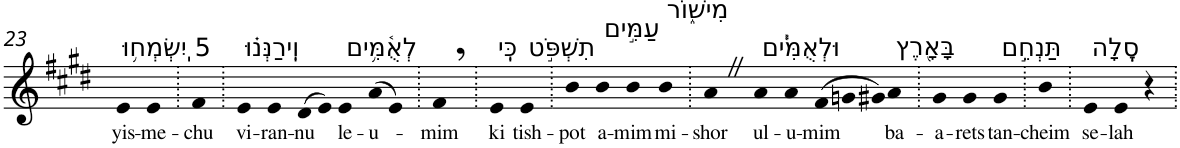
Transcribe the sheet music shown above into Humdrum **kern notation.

**kern	**text
*part1	*part1
*staff1	*staff1
*I"Piano	*
*I'Pno	*
!!LO:PB:g=z
*clefG2	*
*k[f#c#g#d#]	*
*E:	*
=23	=23
!LO:TX:a:t=5 יִֽשְׂמְח֥וּ	!
!	!LO:LY:b
4e	yis-
!	!LO:LY:b
4e	-me-
=24.	=24.
!	!LO:LY:b
4f#	-chu
=25.	=25.
!LO:TX:a:t=וִֽירַנְּנ֗וּ	!
!	!LO:LY:b
4e	vi-
!	!LO:LY:b
4e	-ran-
!	!LO:LY:b
(>8d#	-nu
8e)	.
!LO:TX:a:t=לְאֻ֫מִּ֥ים	!
!	!LO:LY:b
4e	le-
!	!LO:LY:b
(>8a	-u-
8e)	.
=26.	=26.
!	!LO:LY:b
4f#,	-mim
=27.	=27.
!LO:TX:a:t=כִּֽי	!
!	!LO:LY:b
4e	ki
!LO:TX:a:t=תִשְׁפֹּ֣ט	!
!	!LO:LY:b
4e	tish-
=28.	=28.
!	!LO:LY:b
4b	-pot
!LO:TX:a:t=עַמִּ֣ים	!
!	!LO:LY:b
4b	a-
!	!LO:LY:b
4b	-mim
!LO:TX:a:t=מִישׁ֑וֹר	!
!	!LO:LY:b
4b	mi-
=29.	=29.
!	!LO:LY:b
4aZ	-shor
!LO:TX:a:t=וּלְאֻמִּ֓ים	!
!	!LO:LY:b
4a	ul-
!	!LO:LY:b
4a	-u-
*Xtuplet	*
!	!LO:LY:b
(>12f#	-mim
12gn	.
12g#X)	.
!LO:TX:a:t=בָּאָ֖רֶץ	!
!	!LO:LY:b
4a	ba-
=30.	=30.
!	!LO:LY:b
4g#	-a-
!	!LO:LY:b
4g#	-rets
!LO:TX:a:t=תַּנְחֵ֣ם	!
!	!LO:LY:b
4g#	tan-
=31.	=31.
!	!LO:LY:b
4b	-cheim
=32.	=32.
!LO:TX:a:t=סֶֽלָה	!
!	!LO:LY:b
4e	se-
!	!LO:LY:b
4e	-lah
4r	.
=.	=.
*-	*-
